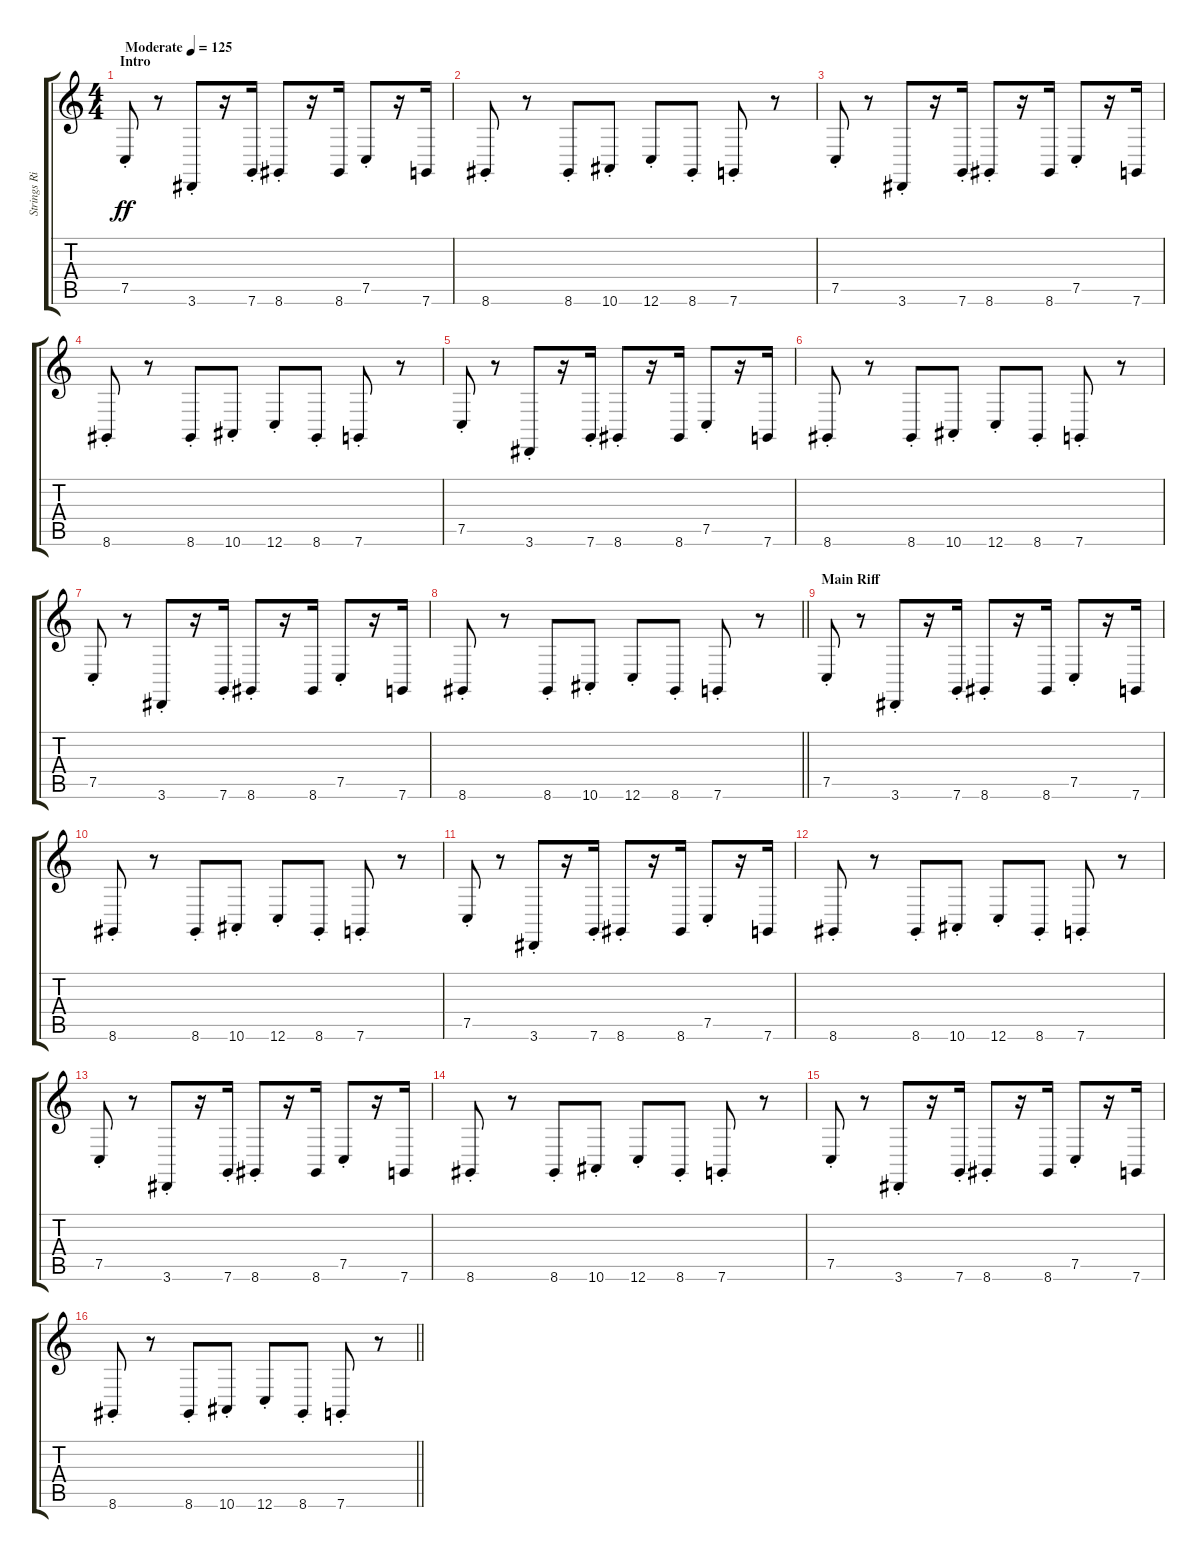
\track ("Strings Right" "Strings Ri") {instrument stringensemble1}
\staff {score tabs}
\tuning (C4 G3 Eb3 Bb2 F2 C2) {hide}
\ts (4 4)
\section ("" "Intro ")
\tempo (125 "Moderate")
\clef g2
\ks c
7.5{st}.8{dy ff instrument stringensemble1} r.8 3.6{st}.8 r.16 7.6{st}.16 8.6{st}.8 r.16 8.6.16 7.5{st}.8 r.16 7.6.16 |
8.6{st}.8 r.8 8.6{st}.8 10.6{st}.8 12.6{st}.8 8.6{st}.8 7.6{st}.8 r.8 |
7.5{st}.8 r.8 3.6{st}.8 r.16 7.6{st}.16 8.6{st}.8 r.16 8.6.16 7.5{st}.8 r.16 7.6.16 |
8.6{st}.8 r.8 8.6{st}.8 10.6{st}.8 12.6{st}.8 8.6{st}.8 7.6{st}.8 r.8 |
7.5{st}.8 r.8 3.6{st}.8 r.16 7.6{st}.16 8.6{st}.8 r.16 8.6.16 7.5{st}.8 r.16 7.6.16 |
8.6{st}.8 r.8 8.6{st}.8 10.6{st}.8 12.6{st}.8 8.6{st}.8 7.6{st}.8 r.8 |
7.5{st}.8 r.8 3.6{st}.8 r.16 7.6{st}.16 8.6{st}.8 r.16 8.6.16 7.5{st}.8 r.16 7.6.16 |
\barLineRight lightlight
8.6{st}.8 r.8 8.6{st}.8 10.6{st}.8 12.6{st}.8 8.6{st}.8 7.6{st}.8 r.8 |
\section ("" "Main Riff")
7.5{st}.8 r.8 3.6{st}.8 r.16 7.6{st}.16 8.6{st}.8 r.16 8.6.16 7.5{st}.8 r.16 7.6.16 |
8.6{st}.8 r.8 8.6{st}.8 10.6{st}.8 12.6{st}.8 8.6{st}.8 7.6{st}.8 r.8 |
7.5{st}.8 r.8 3.6{st}.8 r.16 7.6{st}.16 8.6{st}.8 r.16 8.6.16 7.5{st}.8 r.16 7.6.16 |
8.6{st}.8 r.8 8.6{st}.8 10.6{st}.8 12.6{st}.8 8.6{st}.8 7.6{st}.8 r.8 |
7.5{st}.8 r.8 3.6{st}.8 r.16 7.6{st}.16 8.6{st}.8 r.16 8.6.16 7.5{st}.8 r.16 7.6.16 |
8.6{st}.8 r.8 8.6{st}.8 10.6{st}.8 12.6{st}.8 8.6{st}.8 7.6{st}.8 r.8 |
7.5{st}.8 r.8 3.6{st}.8 r.16 7.6{st}.16 8.6{st}.8 r.16 8.6.16 7.5{st}.8 r.16 7.6.16 |
\barLineRight lightlight
8.6{st}.8 r.8 8.6{st}.8 10.6{st}.8 12.6{st}.8 8.6{st}.8 7.6{st}.8 r.8
